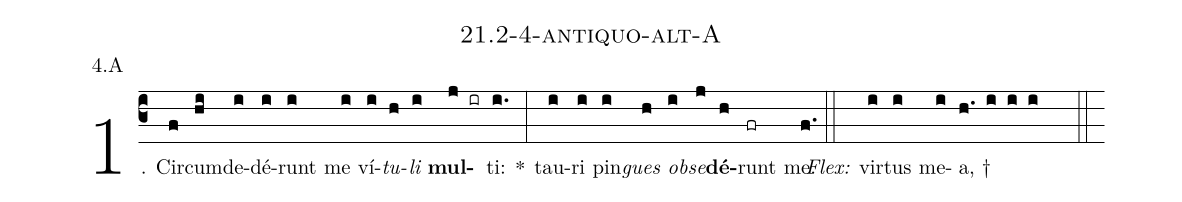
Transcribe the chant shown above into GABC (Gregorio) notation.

name: 21.2-4-antiquo-alt-A;
annotation: 4.A;
%%
(c3)1. Cir(f)cum(hi)de(i)dé(i)runt(i) me(i) ví(i)<i>tu</i>(h)<i>li</i>(i) <b>mul</b>(j ir)ti:(i.) *(:) tau(i)ri(i) pin(i)<i>gues</i>(h) <i>ob</i>(i)<i>se</i>(j)<b>dé</b>(h)runt(fr) me.(f.) (::)
<i>Flex:</i>()  vir(i)tus(i) me(i)a, †(h. i i i  ::)

%E(i) u(h) o(i) u(j) a(h) e.(f.) (::)
